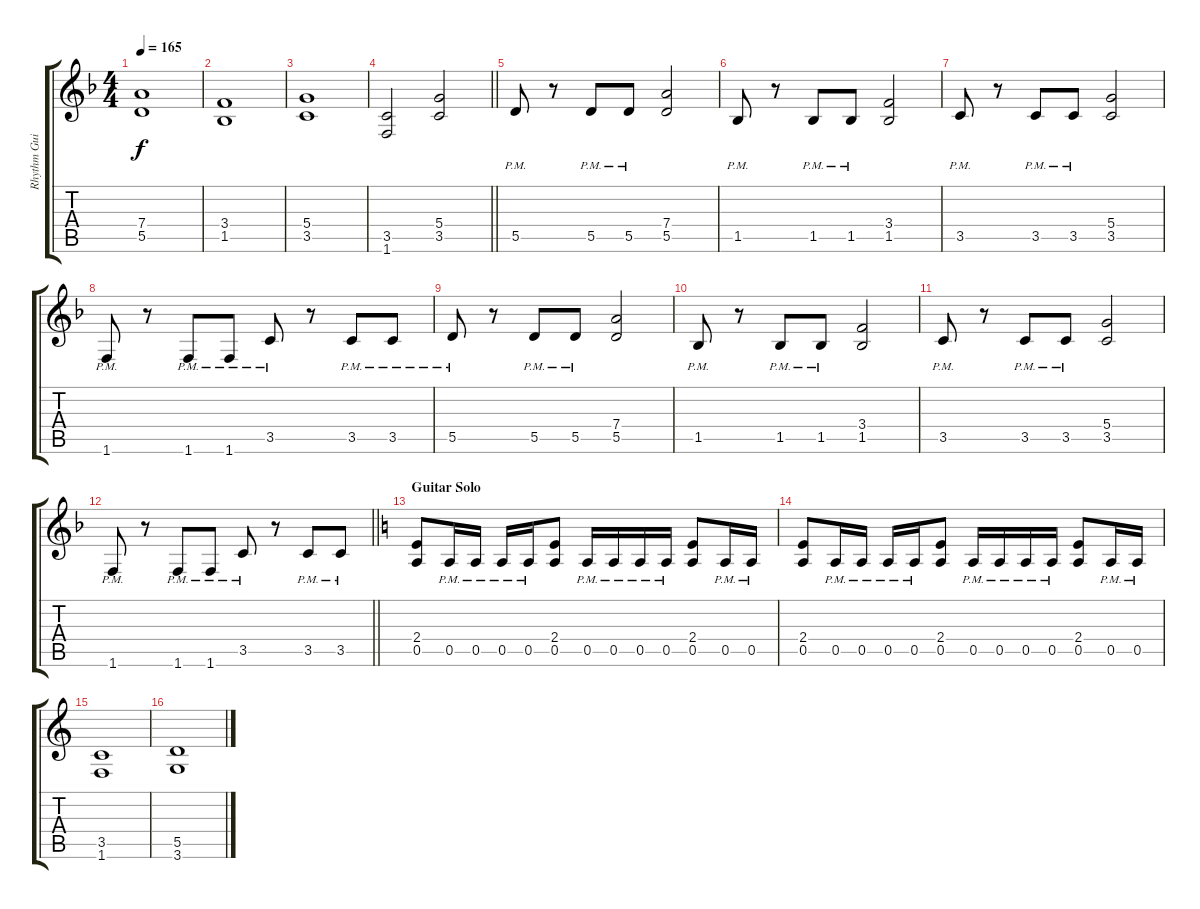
\track ("Rhythm Guitar 1: Patrick Juhàsz" "Rhythm Gui") {instrument distortionguitar}
\staff {score tabs}
\tuning (E4 B3 G3 D3 A2 E2) {hide}
\ts (4 4)
\tempo 165
\clef g2
\ks dminor
(7.4 5.5).1{dy f} |
(3.4 1.5).1 |
(5.4 3.5).1 |
\barLineRight lightlight
(3.5 1.6).2 (5.4 3.5).2 |
5.5{pm}.8 r.8 5.5{pm}.8 5.5{pm}.8 (7.4 5.5).2 |
1.5{pm}.8 r.8 1.5{pm}.8 1.5{pm}.8 (3.4 1.5).2 |
3.5{pm}.8 r.8 3.5{pm}.8 3.5{pm}.8 (5.4 3.5).2 |
1.6{pm}.8 r.8 1.6{pm}.8 1.6{pm}.8 3.5{pm}.8 r.8 3.5{pm}.8 3.5{pm}.8 |
5.5{pm}.8 r.8 5.5{pm}.8 5.5{pm}.8 (7.4 5.5).2 |
1.5{pm}.8 r.8 1.5{pm}.8 1.5{pm}.8 (3.4 1.5).2 |
3.5{pm}.8 r.8 3.5{pm}.8 3.5{pm}.8 (5.4 3.5).2 |
\barLineRight lightlight
1.6{pm}.8 r.8 1.6{pm}.8 1.6{pm}.8 3.5{pm}.8 r.8 3.5{pm}.8 3.5{pm}.8 |
\section ("" "Guitar Solo")
\ks aminor
(2.4 0.5).8 0.5{pm}.16 0.5{pm}.16 0.5{pm}.16 0.5{pm}.16 (2.4 0.5).8 0.5{pm}.16 0.5{pm}.16 0.5{pm}.16 0.5{pm}.16 (2.4 0.5).8 0.5{pm}.16 0.5{pm}.16 |
(2.4 0.5).8 0.5{pm}.16 0.5{pm}.16 0.5{pm}.16 0.5{pm}.16 (2.4 0.5).8 0.5{pm}.16 0.5{pm}.16 0.5{pm}.16 0.5{pm}.16 (2.4 0.5).8 0.5{pm}.16 0.5{pm}.16 |
(3.5 1.6).1 |
(5.5 3.6).1
